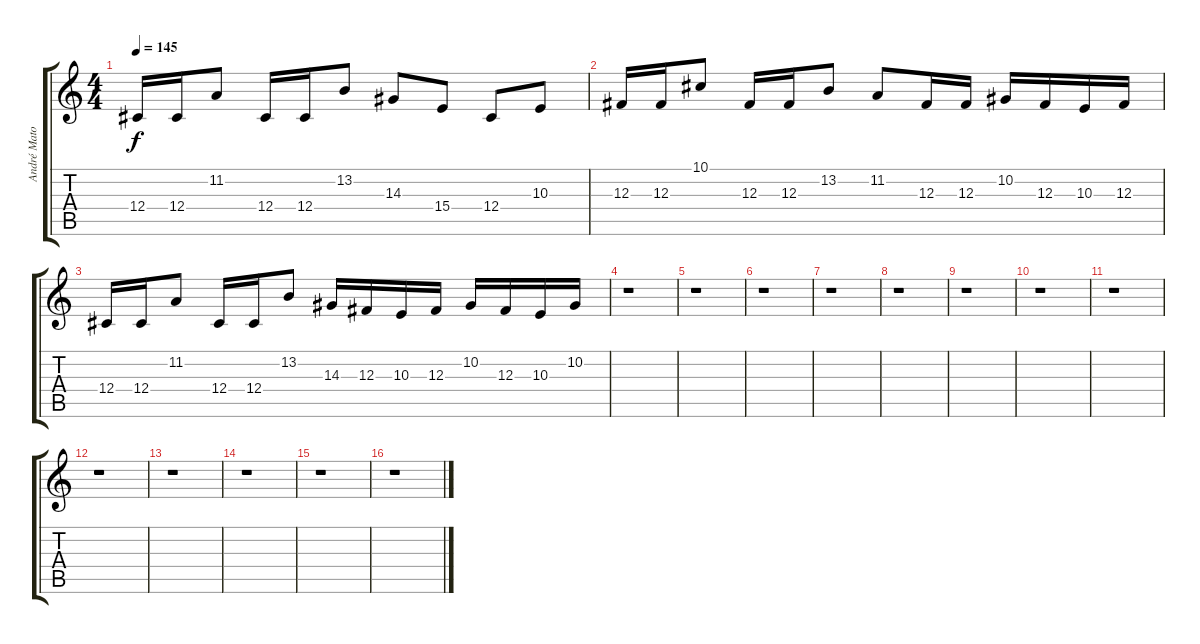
\track ("André Matos - Tuba" "André Mato") {instrument tuba}
\staff {score tabs}
\tuning (Eb4 Bb3 Gb3 Db3 Ab2 Eb2) {hide}
\ts (4 4)
\tempo 145
\clef g2
\ks c
12.4.16{dy f} 12.4.16 11.2.8 12.4.16 12.4.16 13.2.8 14.3.8 15.4.8 12.4.8 10.3.8 |
12.3.16 12.3.16 10.1.8 12.3.16 12.3.16 13.2.8 11.2.8 12.3.16 12.3.16 10.2.16 12.3.16 10.3.16 12.3.16 |
12.4.16 12.4.16 11.2.8 12.4.16 12.4.16 13.2.8 14.3.16 12.3.16 10.3.16 12.3.16 10.2.16 12.3.16 10.3.16 10.2.16 |
r.1 |
r.1 |
r.1 |
r.1 |
r.1 |
r.1 |
r.1 |
r.1 |
r.1 |
r.1 |
r.1 |
r.1 |
r.1
